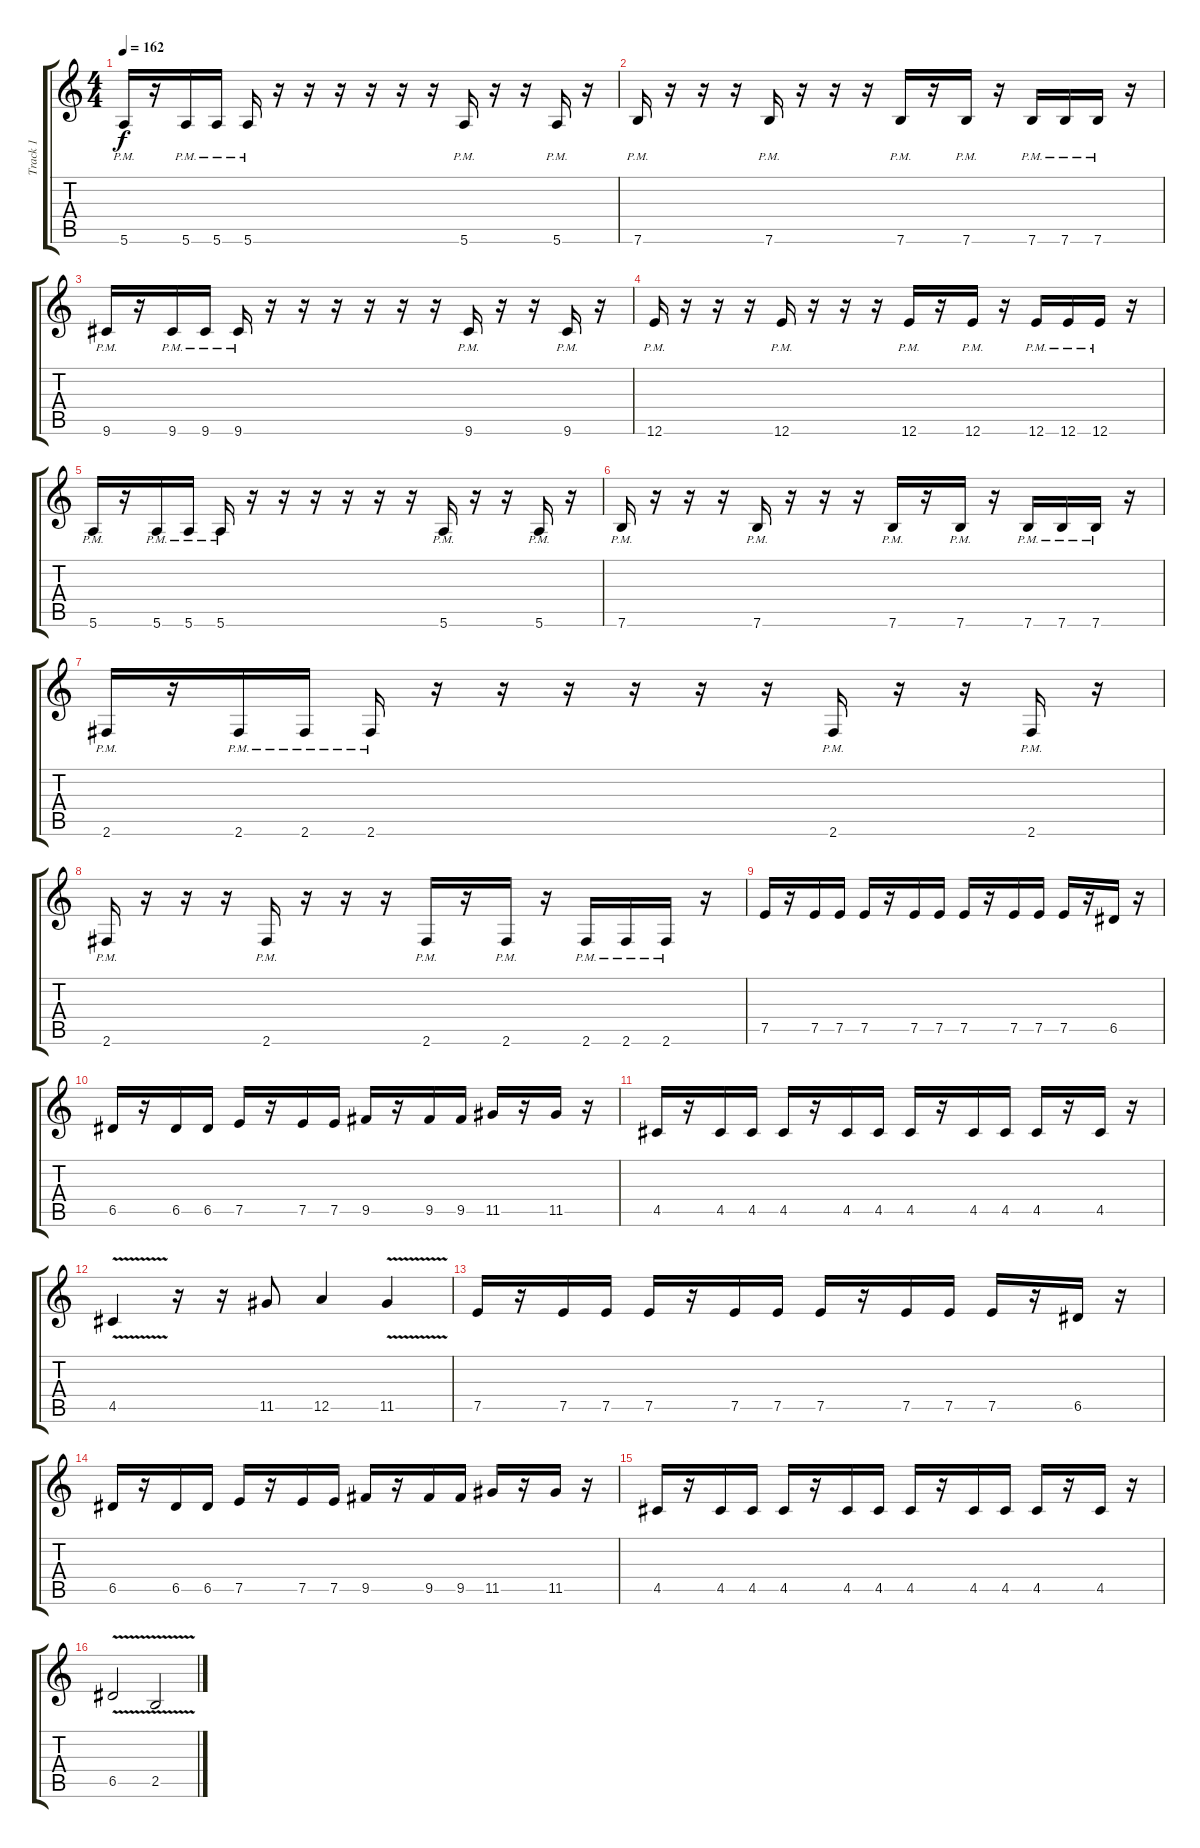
\track ("Track 1" "Track 1") {instrument distortionguitar}
\staff {score tabs}
\tuning (E4 B3 G3 D3 A2 E2) {hide}
\ts (4 4)
\tempo 162
\clef g2
\ks c
5.6{pm}.16{dy f} r.16 5.6{pm}.16 5.6{pm}.16 5.6{pm}.16 r.16 r.16 r.16 r.16 r.16 r.16 5.6{pm}.16 r.16 r.16 5.6{pm}.16 r.16 |
7.6{pm}.16 r.16 r.16 r.16 7.6{pm}.16 r.16 r.16 r.16 7.6{pm}.16 r.16 7.6{pm}.16 r.16 7.6{pm}.16 7.6{pm}.16 7.6{pm}.16 r.16 |
9.6{pm}.16 r.16 9.6{pm}.16 9.6{pm}.16 9.6{pm}.16 r.16 r.16 r.16 r.16 r.16 r.16 9.6{pm}.16 r.16 r.16 9.6{pm}.16 r.16 |
12.6{pm}.16 r.16 r.16 r.16 12.6{pm}.16 r.16 r.16 r.16 12.6{pm}.16 r.16 12.6{pm}.16 r.16 12.6{pm}.16 12.6{pm}.16 12.6{pm}.16 r.16 |
5.6{pm}.16 r.16 5.6{pm}.16 5.6{pm}.16 5.6{pm}.16 r.16 r.16 r.16 r.16 r.16 r.16 5.6{pm}.16 r.16 r.16 5.6{pm}.16 r.16 |
7.6{pm}.16 r.16 r.16 r.16 7.6{pm}.16 r.16 r.16 r.16 7.6{pm}.16 r.16 7.6{pm}.16 r.16 7.6{pm}.16 7.6{pm}.16 7.6{pm}.16 r.16 |
2.6{pm}.16 r.16 2.6{pm}.16 2.6{pm}.16 2.6{pm}.16 r.16 r.16 r.16 r.16 r.16 r.16 2.6{pm}.16 r.16 r.16 2.6{pm}.16 r.16 |
2.6{pm}.16 r.16 r.16 r.16 2.6{pm}.16 r.16 r.16 r.16 2.6{pm}.16 r.16 2.6{pm}.16 r.16 2.6{pm}.16 2.6{pm}.16 2.6{pm}.16 r.16 |
7.5.16 r.16 7.5.16 7.5.16 7.5.16 r.16 7.5.16 7.5.16 7.5.16 r.16 7.5.16 7.5.16 7.5.16 r.16 6.5.16 r.16 |
6.5.16 r.16 6.5.16 6.5.16 7.5.16 r.16 7.5.16 7.5.16 9.5.16 r.16 9.5.16 9.5.16 11.5.16 r.16 11.5.16 r.16 |
4.5.16 r.16 4.5.16 4.5.16 4.5.16 r.16 4.5.16 4.5.16 4.5.16 r.16 4.5.16 4.5.16 4.5.16 r.16 4.5.16 r.16 |
4.5{v}.4 r.16 r.16 11.5.8 12.5.4 11.5{v}.4 |
7.5.16 r.16 7.5.16 7.5.16 7.5.16 r.16 7.5.16 7.5.16 7.5.16 r.16 7.5.16 7.5.16 7.5.16 r.16 6.5.16 r.16 |
6.5.16 r.16 6.5.16 6.5.16 7.5.16 r.16 7.5.16 7.5.16 9.5.16 r.16 9.5.16 9.5.16 11.5.16 r.16 11.5.16 r.16 |
4.5.16 r.16 4.5.16 4.5.16 4.5.16 r.16 4.5.16 4.5.16 4.5.16 r.16 4.5.16 4.5.16 4.5.16 r.16 4.5.16 r.16 |
6.5{v}.2 2.5{v}.2
